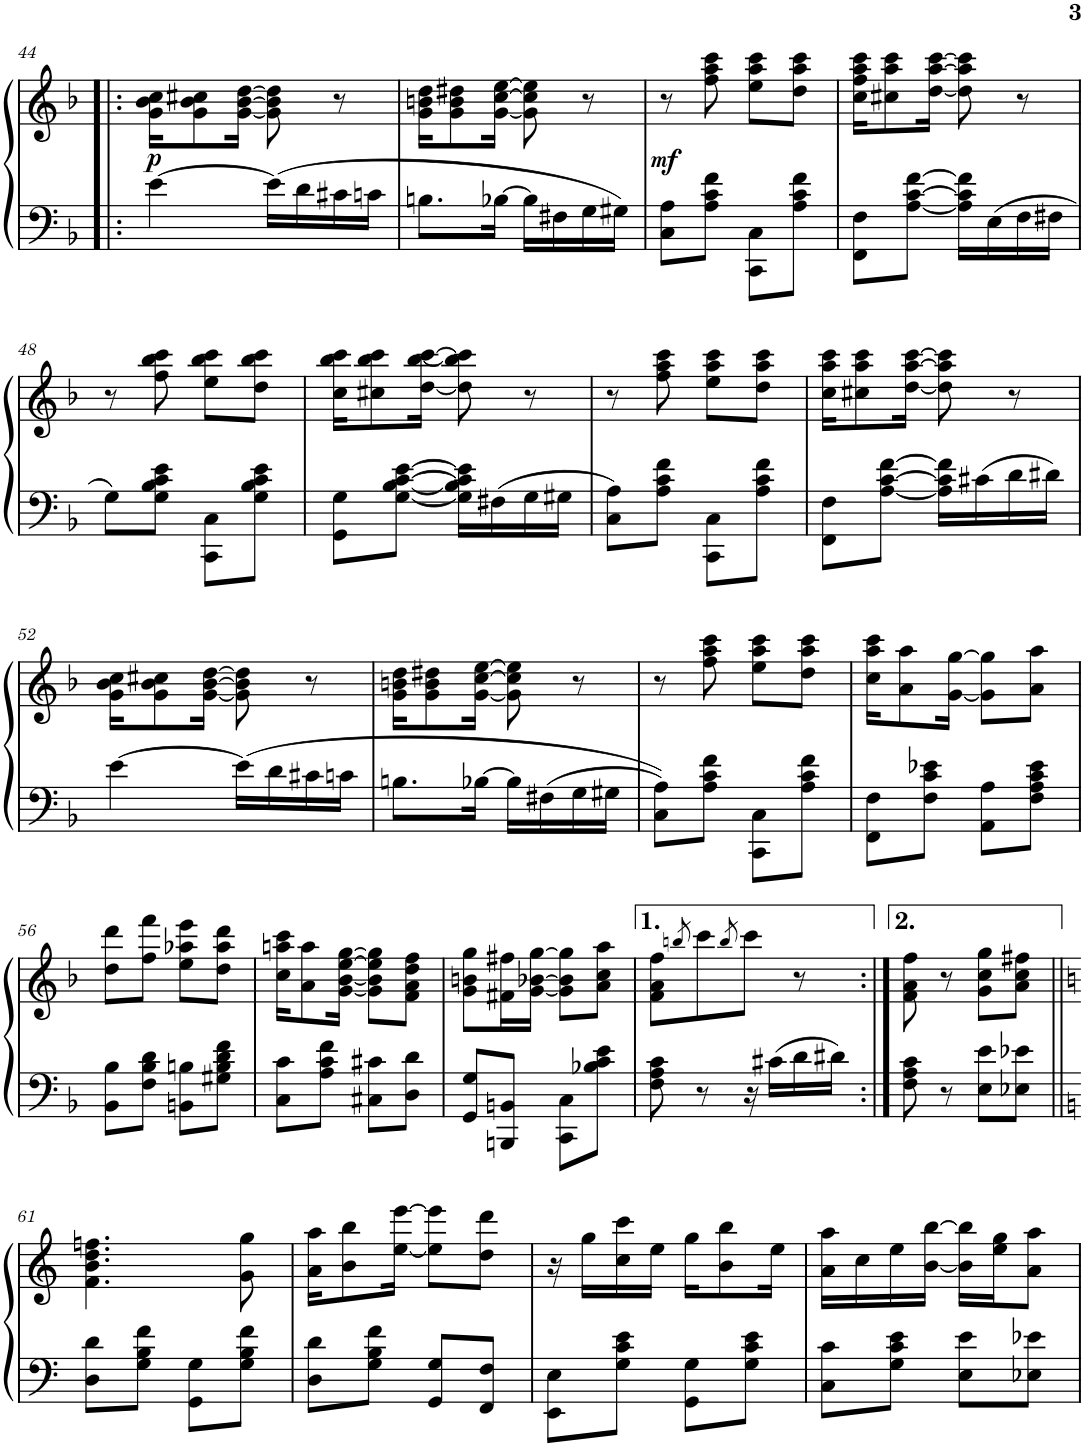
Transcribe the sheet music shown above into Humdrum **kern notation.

**kern	**kern	**dynam
*part1	*part1	*part1
*staff2	*staff1	*staff1/2
*I"Piano	*	*
*I'Pno.	*	*
!!LO:PB:g=z
*clefF4	*clefG2	*
*k[b-]	*k[b-]	*
*M2/4	*M2/4	*
=44!|:	=44!|:	=44!|:
!	!	!LO:DY:b
[4e\	16g\ 16b-\ 16cc\KL	p
.	8g\ 8b-\ 8cc#X\	.
.	[16g\ [16b-\ [16dd\Jk	.
16e\LL]	8g\] 8b-\] 8dd\]	.
16d\	.	.
16c#X\	8r	.
16cn\JJ	.	.
=45	=45	=45
8.Bn\L	16g\ 16bn\ 16dd\KL	.
.	8g\ 8b\ 8dd#X\	.
[16B-X\Jk	[16g\ [16cc\ [16ee\Jk	.
16B-\LL]	8g\] 8cc\] 8ee\]	.
16F#X\	.	.
16G\	8r	.
16G#X\JJ	.	.
=46	=46	=46
!	!	!LO:DY:b
8C\ 8A\L	8r	mf
8A\ 8c\ 8f\J	8ff\ 8aa\ 8ccc\	.
8CC\ 8C\L	8ee\ 8aa\ 8ccc\L	.
8A\ 8c\ 8f\J	8dd\ 8aa\ 8ccc\J	.
=47	=47	=47
8FF\ 8F\L	16cc\ 16ff\ 16aa\ 16ccc\KL	.
.	8cc#X\ 8aa\ 8ccc\	.
[8A\ [8c\ [8f\J	.	.
.	[16dd\ [16aa\ [16ccc\Jk	.
16A\] 16c\] 16f\]LL	8dd\] 8aa\] 8ccc\]	.
16E\	.	.
16F\	8r	.
16F#X\JJ	.	.
!!LO:LB:g=z
=48	=48	=48
8G\L	8r	.
8G\ 8B-\ 8c\ 8e\J	8ff\ 8bb-\ 8ccc\	.
8CC\ 8C\L	8ee\ 8bb-\ 8ccc\L	.
8G\ 8B-\ 8c\ 8e\J	8dd\ 8bb-\ 8ccc\J	.
=49	=49	=49
8GG\ 8G\L	16cc\ 16bb-\ 16ccc\KL	.
.	8cc#X\ 8bb-\ 8ccc\	.
[8G\ [8B-\ [8c\ [8e\J	.	.
.	[16dd\ [16bb-\ [16ccc\Jk	.
16G\] 16B-\] 16c\] 16e\]LL	8dd\] 8bb-\] 8ccc\]	.
16F#X\	.	.
16G\	8r	.
16G#X\JJ	.	.
=50	=50	=50
8C\ 8A\L	8r	.
8A\ 8c\ 8f\J	8ff\ 8aa\ 8ccc\	.
8CC\ 8C\L	8ee\ 8aa\ 8ccc\L	.
8A\ 8c\ 8f\J	8dd\ 8aa\ 8ccc\J	.
=51	=51	=51
8FF\ 8F\L	16cc\ 16aa\ 16ccc\KL	.
.	8cc#X\ 8aa\ 8ccc\	.
[8A\ [8c\ [8f\J	.	.
.	[16dd\ [16aa\ [16ccc\Jk	.
16A\] 16c\] 16f\]LL	8dd\] 8aa\] 8ccc\]	.
16c#X\	.	.
16d\	8r	.
16d#X\JJ	.	.
!!LO:LB:g=z
=52	=52	=52
[4e\	16g\ 16b-\ 16cc\KL	.
.	8g\ 8b-\ 8cc#X\	.
.	[16g\ [16b-\ [16dd\Jk	.
16e\LL]	8g\] 8b-\] 8dd\]	.
16d\	.	.
16c#X\	8r	.
16cn\JJ	.	.
=53	=53	=53
8.Bn\L	16g\ 16bn\ 16dd\KL	.
.	8g\ 8b\ 8dd#X\	.
[16B-X\Jk	[16g\ [16cc\ [16ee\Jk	.
16B-\LL]	8g\] 8cc\] 8ee\]	.
16F#X\	.	.
16G\	8r	.
16G#X\JJ	.	.
=54	=54	=54
8C\ 8A\L	8r	.
8A\ 8c\ 8f\J	8ff\ 8aa\ 8ccc\	.
8CC\ 8C\L	8ee\ 8aa\ 8ccc\L	.
8A\ 8c\ 8f\J	8dd\ 8aa\ 8ccc\J	.
=55	=55	=55
8FF\ 8F\L	16cc\ 16aa\ 16ccc\KL	.
.	8a\ 8aa\	.
8F\ 8c\ 8e-X\J	.	.
.	[16g\ [16gg\Jk	.
8AA\ 8A\L	8g\] 8gg\]L	.
8F\ 8A\ 8c\ 8e-\J	8a\ 8aa\J	.
!!LO:LB:g=z
=56	=56	=56
8BB-\ 8B-\L	8dd\ 8ddd\L	.
8F\ 8B-\ 8d\J	8ff\ 8fff\J	.
8BBn\ 8Bn\L	8ee\ 8aa-X\ 8eee\L	.
8G#X\ 8B\ 8d\ 8f\J	8dd\ 8aa-\ 8ddd\J	.
=57	=57	=57
8C\ 8c\L	16cc\ 16aan\ 16ccc\KL	.
.	8a\ 8aa\	.
8A\ 8c\ 8f\J	.	.
.	[16g\ [16b-\ [16ee\ [16gg\Jk	.
8C#X\ 8c#X\L	8g\] 8b-\] 8ee\] 8gg\]L	.
8D\ 8d\J	8f\ 8a\ 8dd\ 8ff\J	.
=58	=58	=58
8GG/ 8G/L	8g\ 8bn\ 8gg\L	.
8BBBn/ 8BBn/J	16f#X\ 16ff#X\L	.
.	[16g\ [16b-X\ [16gg\JJ	.
8CC\ 8C\L	8g\] 8b-\] 8gg\]L	.
8B-X\ 8c\ 8e\J	8a\ 8cc\ 8aa\J	.
=59	=59	=59
8F\ 8A\ 8c\	8f\ 8a\ 8ff\L	.
.	8qbbn/	.
8r	8ccc\	.
.	8qbb/	.
16r	8ccc\J	.
16c#X\LL	.	.
16d\	8r	.
16d#X\JJ	.	.
=60:|!	=60:|!	=60:|!
8F\ 8A\ 8c\	8f\ 8a\ 8ff\	.
8r	8r	.
8E\ 8e\L	8g\ 8cc\ 8gg\L	.
8E-X\ 8e-X\J	8a\ 8cc\ 8ff#X\J	.
!!LO:LB:g=z
=61||	=61||	=61||
*k[]	*k[]	*
8D\ 8d\L	4.f\ 4.b\ 4.dd\ 4.ffn\	.
8G\ 8B\ 8f\J	.	.
8GG\ 8G\L	.	.
8G\ 8B\ 8f\J	8g\ 8gg\	.
=62	=62	=62
8D\ 8d\L	16a\ 16aa\KL	.
.	8b\ 8bb\	.
8G\ 8B\ 8f\J	.	.
.	[16ee\ [16eee\Jk	.
8GG/ 8G/L	8ee\] 8eee\]L	.
8FF/ 8F/J	8dd\ 8ddd\J	.
=63	=63	=63
8EE\ 8E\L	16r	.
.	16gg\LL	.
8G\ 8c\ 8e\J	16cc\ 16ccc\	.
.	16ee\JJ	.
8GG\ 8G\L	16gg\KL	.
.	8b\ 8bb\	.
8G\ 8c\ 8e\J	.	.
.	16ee\Jk	.
=64	=64	=64
8C\ 8c\L	16a\ 16aa\LL	.
.	16cc\	.
8G\ 8c\ 8e\J	16ee\	.
.	[16b\ [16bb\JJ	.
8E\ 8e\L	16b\] 16bb\]LL	.
.	16ee\ 16gg\J	.
8E-X\ 8e-X\J	8a\ 8aa\J	.
=	=	=
*-	*-	*-
